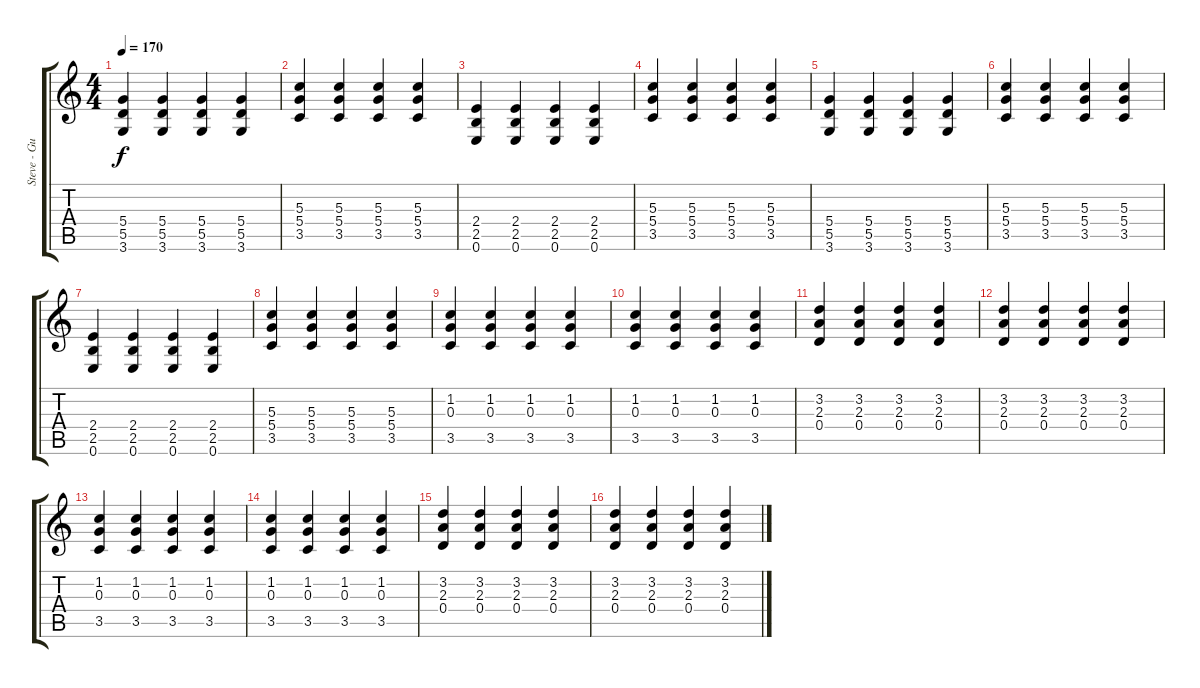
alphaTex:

\track ("Steve - Guitar" "Steve - Gu") {instrument electricguitarjazz}
\staff {score tabs}
\tuning (E4 B3 G3 D3 A2 E2) {hide}
\ts (4 4)
\tempo 170
\clef g2
\ks c
(5.4 5.5 3.6).4{dy f} (5.4 5.5 3.6).4 (5.4 5.5 3.6).4 (5.4 5.5 3.6).4 |
(5.3 5.4 3.5).4 (5.3 5.4 3.5).4 (5.3 5.4 3.5).4 (5.3 5.4 3.5).4 |
(2.4 2.5 0.6).4 (2.4 2.5 0.6).4 (2.4 2.5 0.6).4 (2.4 2.5 0.6).4 |
(5.3 5.4 3.5).4 (5.3 5.4 3.5).4 (5.3 5.4 3.5).4 (5.3 5.4 3.5).4 |
(5.4 5.5 3.6).4 (5.4 5.5 3.6).4 (5.4 5.5 3.6).4 (5.4 5.5 3.6).4 |
(5.3 5.4 3.5).4 (5.3 5.4 3.5).4 (5.3 5.4 3.5).4 (5.3 5.4 3.5).4 |
(2.4 2.5 0.6).4 (2.4 2.5 0.6).4 (2.4 2.5 0.6).4 (2.4 2.5 0.6).4 |
(5.3 5.4 3.5).4 (5.3 5.4 3.5).4 (5.3 5.4 3.5).4 (5.3 5.4 3.5).4 |
(1.2 0.3 3.5).4 (1.2 0.3 3.5).4 (1.2 0.3 3.5).4 (1.2 0.3 3.5).4 |
(1.2 0.3 3.5).4 (1.2 0.3 3.5).4 (1.2 0.3 3.5).4 (1.2 0.3 3.5).4 |
(3.2 2.3 0.4).4 (3.2 2.3 0.4).4 (3.2 2.3 0.4).4 (3.2 2.3 0.4).4 |
(3.2 2.3 0.4).4 (3.2 2.3 0.4).4 (3.2 2.3 0.4).4 (3.2 2.3 0.4).4 |
(1.2 0.3 3.5).4 (1.2 0.3 3.5).4 (1.2 0.3 3.5).4 (1.2 0.3 3.5).4 |
(1.2 0.3 3.5).4 (1.2 0.3 3.5).4 (1.2 0.3 3.5).4 (1.2 0.3 3.5).4 |
(3.2 2.3 0.4).4 (3.2 2.3 0.4).4 (3.2 2.3 0.4).4 (3.2 2.3 0.4).4 |
(3.2 2.3 0.4).4 (3.2 2.3 0.4).4 (3.2 2.3 0.4).4 (3.2 2.3 0.4).4
